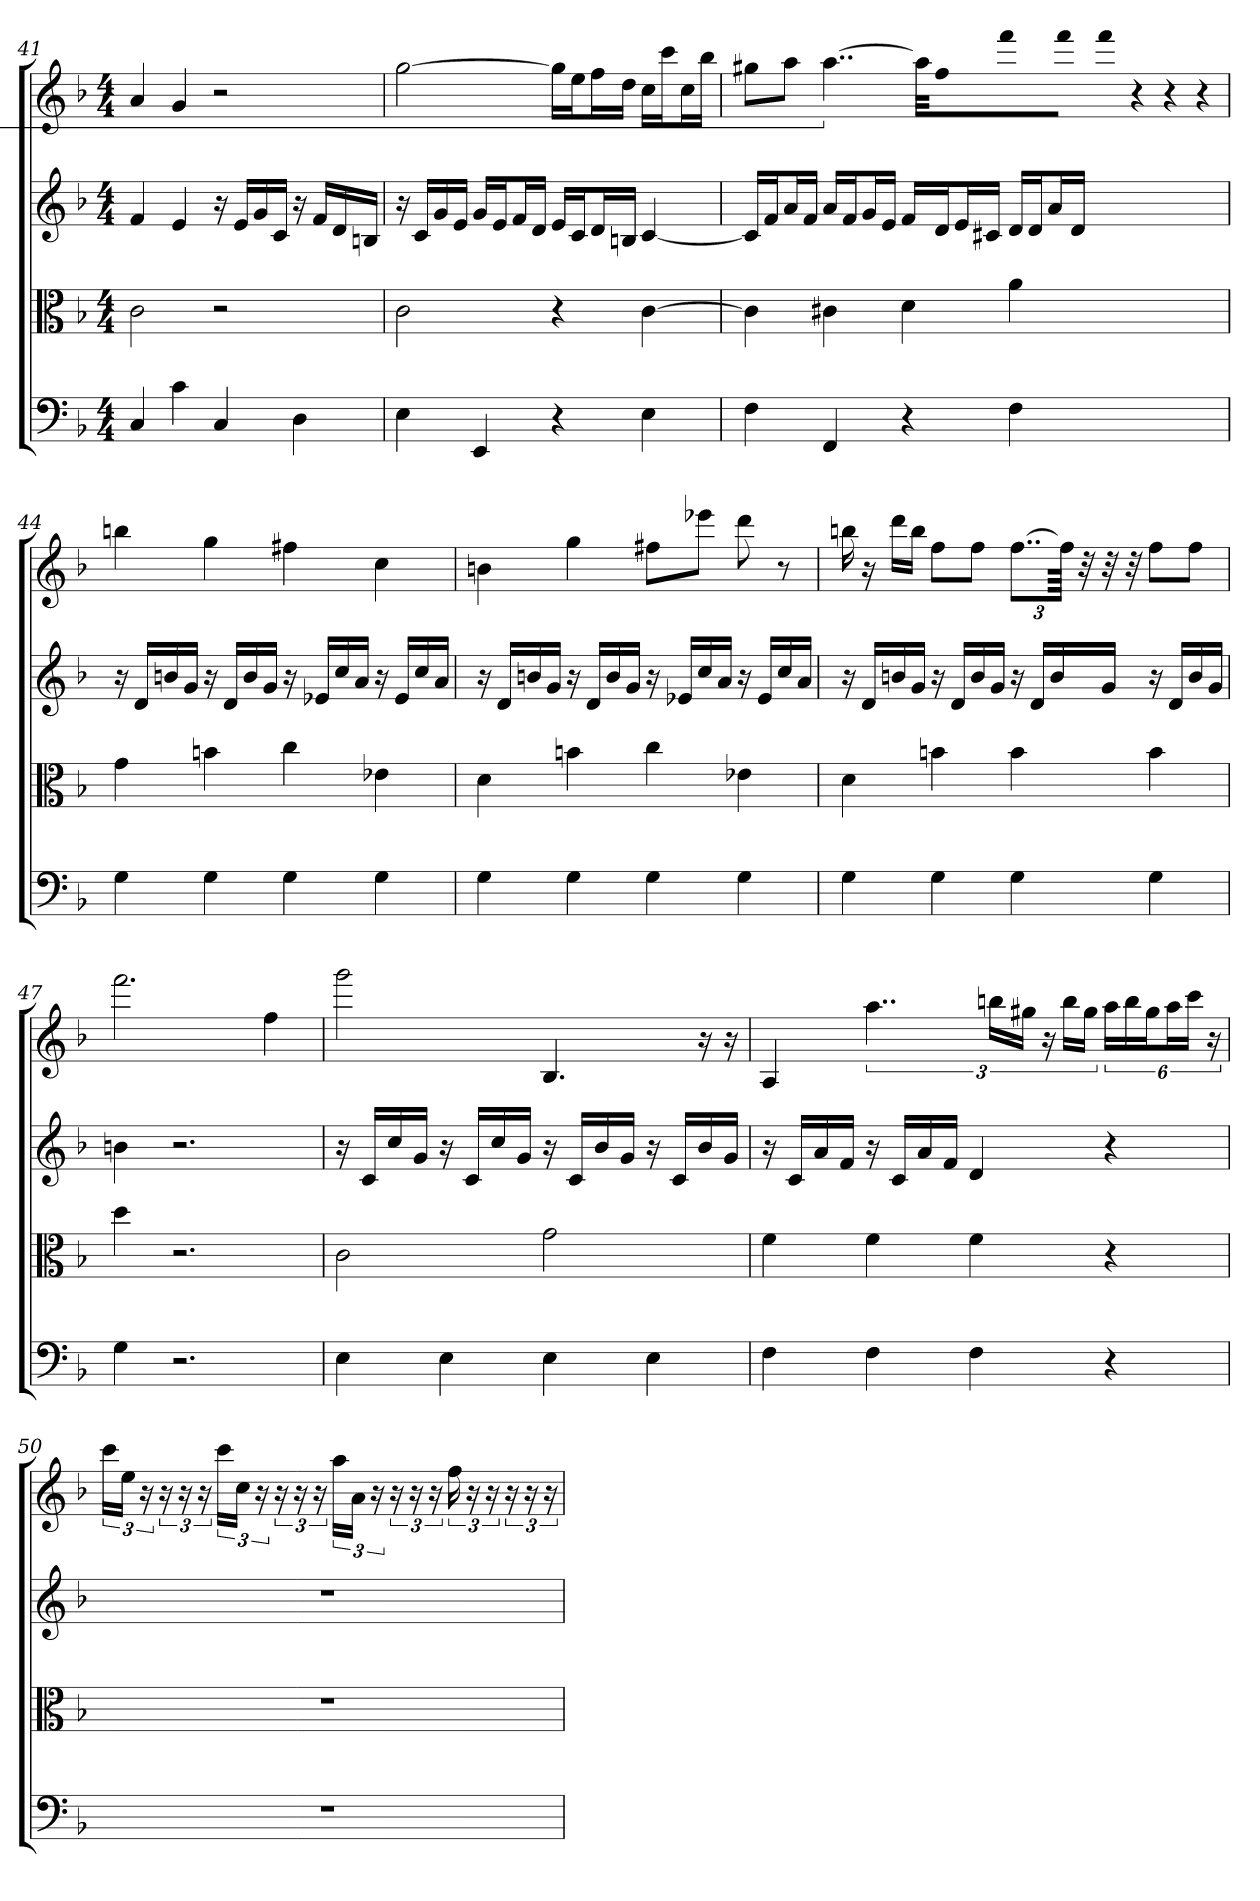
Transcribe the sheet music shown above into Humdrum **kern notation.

**kern	**kern	**kern	**kern
*part4	*part3	*part2	*part1
*staff4	*staff3	*staff2	*staff1
*clefF4	*clefC3	*clefG2	*clefG2
*k[b-]	*k[b-]	*k[b-]	*k[b-]
*F:	*F:	*F:	*F:
*M4/4	*M4/4	*M4/4	*M4/4
=41	=41	=41	=41
4C	2c	4f	4a
4c	.	4e	4g
4C	2r	16r	2r
.	.	16e/LL	.
.	.	16g/	.
.	.	16c/JJ	.
4D	.	16r	.
.	.	16f/LL	.
.	.	16d/	.
.	.	16Bn/JJ	.
=42	=42	=42	=42
4E	2c	16r	[2gg
.	.	16c/LL	.
.	.	16g/	.
.	.	16e/JJ	.
4EE	.	16g/LL	.
.	.	16e/J	.
.	.	16f/L	.
.	.	16d/JJ	.
4r	4r	16e/LL	16gg\LL]
.	.	16c/J	16ee\J
.	.	16d/L	16ff\L
.	.	16Bn/JJ	16dd\JJ
4E	[4c	[4c	16cc\LL
.	.	.	16ccc\J
.	.	.	16cc\L
.	.	.	16bb-\JJ
=43	=43	=43	=43
4F	4c]	16c/LL]	8gg#X\L
.	.	16f/J	.
.	.	16a/L	8aa\J
.	.	16f/JJ	.
4FF	4c#X	16a/LL	[6..aa
.	.	16f/J	.
.	.	16g/L	.
.	.	16e/JJ	.
4r	4d	16f/LL	.
.	.	.	48aa\KLL]
.	.	16d/J	16ff\J
.	.	16e/L	16fff\L
.	.	16c#X/JJ	16fff\JJ
4F	4a	16d/LL	16fff
.	.	16d/J	16r
.	.	16a/L	16r
.	.	16d/JJ	16r
=44	=44	=44	=44
4G	4g	16r	4bbn
.	.	16d/LL	.
.	.	16bn/	.
.	.	16g/JJ	.
4G	4bn	16r	4gg
.	.	16d/LL	.
.	.	16b/	.
.	.	16g/JJ	.
4G	4cc	16r	4ff#X
.	.	16e-X/LL	.
.	.	16cc/	.
.	.	16a/JJ	.
4G	4e-X	16r	4cc
.	.	16e-/LL	.
.	.	16cc/	.
.	.	16a/JJ	.
=45	=45	=45	=45
4G	4d	16r	4bn
.	.	16d/LL	.
.	.	16bn/	.
.	.	16g/JJ	.
4G	4bn	16r	4gg
.	.	16d/LL	.
.	.	16b/	.
.	.	16g/JJ	.
4G	4cc	16r	8ff#X\L
.	.	16e-X/LL	.
.	.	16cc/	8eee-X\J
.	.	16a/JJ	.
4G	4e-X	16r	8ddd
.	.	16e-/LL	.
.	.	16cc/	8r
.	.	16a/JJ	.
=46	=46	=46	=46
4G	4d	16r	16bbn
.	.	16d/LL	16r
.	.	16bn/	16ddd\LL
.	.	16g/JJ	16bb\JJ
4G	4bn	16r	8ff\L
.	.	16d/LL	.
.	.	16b/	8ff\J
.	.	16g/JJ	.
4G	4b	16r	[12..ff\L
.	.	16d/LL	.
.	.	16b/	.
.	.	.	96ff\Jkkk]
.	.	.	32r
.	.	16g/JJ	32r
.	.	.	32r
4G	4b	16r	8ff\L
.	.	16d/LL	.
.	.	16b/	8ff\J
.	.	16g/JJ	.
=47	=47	=47	=47
4G	4dd	4bn	2.fff
2.r	2.r	2.r	.
.	.	.	4ff
=48	=48	=48	=48
4E	2c	16r	2ggg
.	.	16c/LL	.
.	.	16cc/	.
.	.	16g/JJ	.
4E	.	16r	.
.	.	16c/LL	.
.	.	16cc/	.
.	.	16g/JJ	.
4E	2g	16r	4.B-
.	.	16c/LL	.
.	.	16b-/	.
.	.	16g/JJ	.
4E	.	16r	.
.	.	16c/LL	.
.	.	16b-/	16r
.	.	16g/JJ	16r
=49	=49	=49	=49
4F	4f	16r	4A
.	.	16c/LL	.
.	.	16a/	.
.	.	16f/JJ	.
4F	4f	16r	6..aa
.	.	16c/LL	.
.	.	16a/	.
.	.	16f/JJ	.
4F	4f	4d	.
.	.	.	24bbn\LL
.	.	.	24gg#X\JJ
.	.	.	24r
.	.	.	24bb\LL
.	.	.	24gg#\JJ
4r	4r	4r	24aa\LL
.	.	.	24bb\
.	.	.	24gg#\J
.	.	.	24aa\L
.	.	.	24ccc\JJ
.	.	.	24r
=50	=50	=50	=50
1r	1r	1r	24ccc\LL
.	.	.	24ee\JJ
.	.	.	24r
.	.	.	24r
.	.	.	24r
.	.	.	24r
.	.	.	24ccc\LL
.	.	.	24cc\JJ
.	.	.	24r
.	.	.	24r
.	.	.	24r
.	.	.	24r
.	.	.	24aa\LL
.	.	.	24a\JJ
.	.	.	24r
.	.	.	24r
.	.	.	24r
.	.	.	24r
.	.	.	24ff
.	.	.	24r
.	.	.	24r
.	.	.	24r
.	.	.	24r
.	.	.	24r
=	=	=	=
*-	*-	*-	*-
